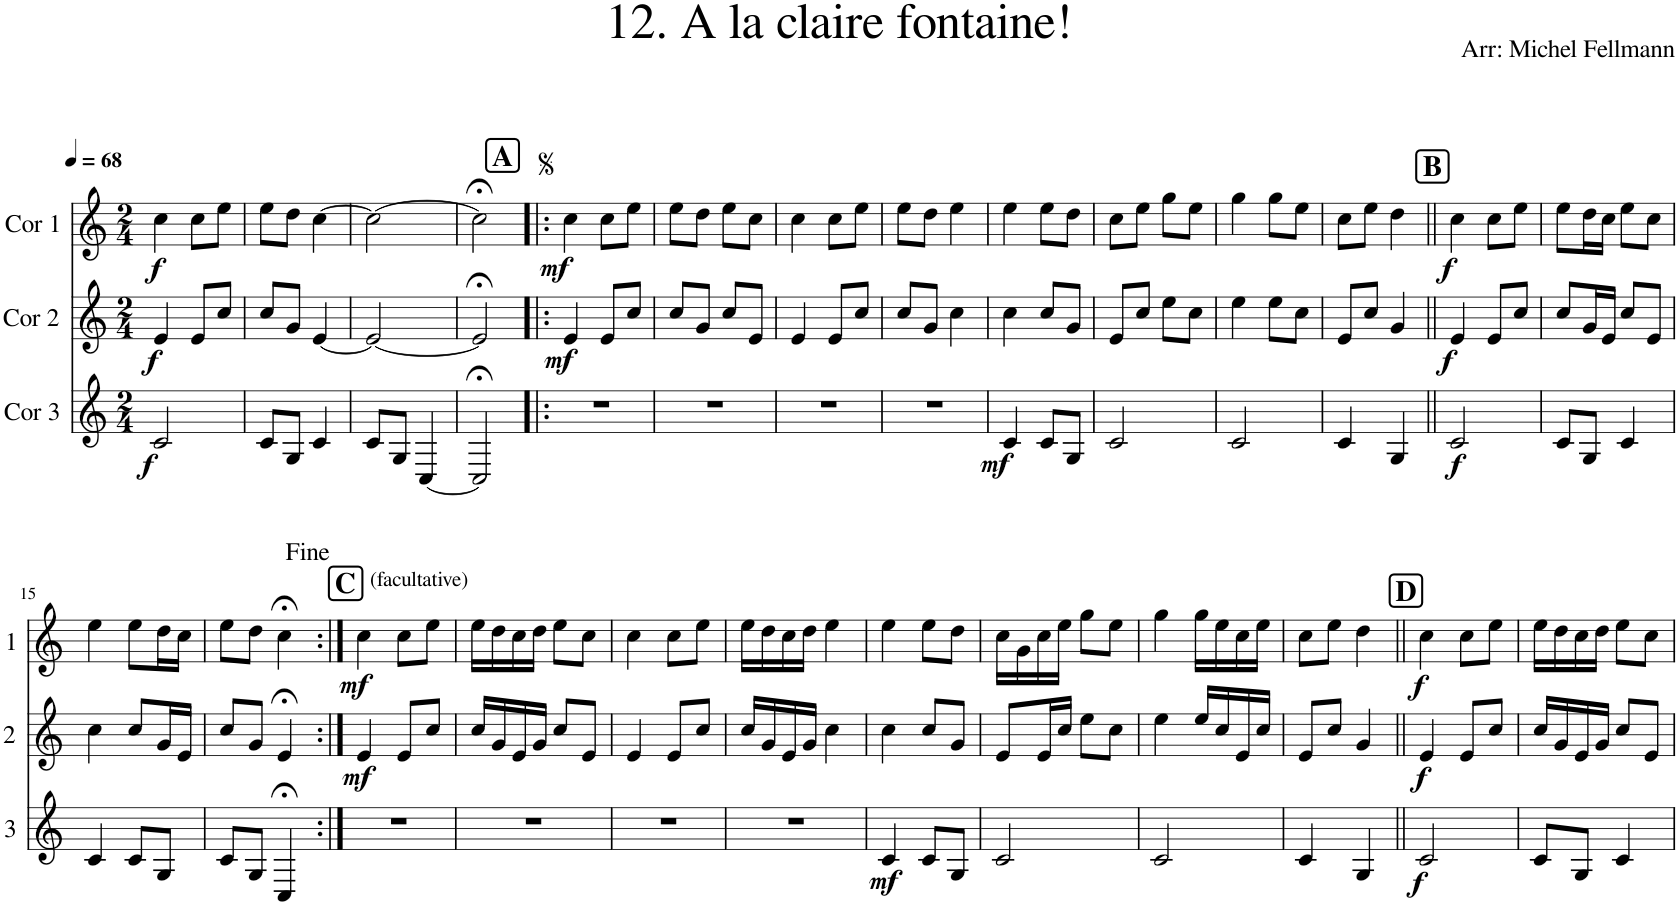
**kern	**dynam	**kern	**dynam	**kern	**dynam
*part3	*part3	*part2	*part2	*part1	*part1
*staff3	*staff3	*staff2	*staff2	*staff1	*staff1
*I"Cor 3	*	*I"Cor 2	*	*I"Cor 1	*
*clefG2	*	*clefG2	*	*clefG2	*
*Trd4c7	*	*Trd4c7	*	*Trd4c7	*
*k[]	*	*k[]	*	*k[]	*
*M2/4	*	*M2/4	*	*M2/4	*
*MM68	*	*MM68	*	*MM68	*
=1	=1	=1	=1	=1	=1
!	!LO:DY:b	!	!LO:DY:b	!	!LO:DY:b
2c/	f	4e/	f	4cc\	f
.	.	8e/L	.	8cc\L	.
.	.	8cc/J	.	8ee\J	.
=2	=2	=2	=2	=2	=2
8c/L	.	8cc/L	.	8ee\L	.
8G/J	.	8g/J	.	8dd\J	.
4c/	.	[4e/	.	[4cc\	.
=3	=3	=3	=3	=3	=3
8c/L	.	2e/_	.	2cc\_	.
8G/J	.	.	.	.	.
[4C/	.	.	.	.	.
=4	=4	=4	=4	=4	=4
2C;</]	.	2e;</]	.	2cc;<\]	.
!!LO:REH:place=s1:a:B:cj:fs=14:t=A
=5!|:	=5!|:	=5!|:	=5!|:	=5!|:	=5!|:
!	!	!	!LO:DY:b	!	!LO:DY:b
2r	.	4e/	mf	4cc\	mf
.	.	8e/L	.	8cc\L	.
.	.	8cc/J	.	8ee\J	.
=6	=6	=6	=6	=6	=6
2r	.	8cc/L	.	8ee\L	.
.	.	8g/J	.	8dd\J	.
.	.	8cc/L	.	8ee\L	.
.	.	8e/J	.	8cc\J	.
=7	=7	=7	=7	=7	=7
2r	.	4e/	.	4cc\	.
.	.	8e/L	.	8cc\L	.
.	.	8cc/J	.	8ee\J	.
=8	=8	=8	=8	=8	=8
2r	.	8cc/L	.	8ee\L	.
.	.	8g/J	.	8dd\J	.
.	.	4cc\	.	4ee\	.
=9	=9	=9	=9	=9	=9
!	!LO:DY:b	!	!	!	!
4c/	mf	4cc\	.	4ee\	.
8c/L	.	8cc/L	.	8ee\L	.
8G/J	.	8g/J	.	8dd\J	.
=10	=10	=10	=10	=10	=10
2c/	.	8e/L	.	8cc\L	.
.	.	8cc/J	.	8ee\J	.
.	.	8ee\L	.	8gg\L	.
.	.	8cc\J	.	8ee\J	.
=11	=11	=11	=11	=11	=11
2c/	.	4ee\	.	4gg\	.
.	.	8ee\L	.	8gg\L	.
.	.	8cc\J	.	8ee\J	.
=12	=12	=12	=12	=12	=12
4c/	.	8e/L	.	8cc\L	.
.	.	8cc/J	.	8ee\J	.
4G/	.	4g/	.	4dd\	.
!!LO:REH:place=s1:a:B:cj:fs=14:t=B
=13||	=13||	=13||	=13||	=13||	=13||
!	!LO:DY:b	!	!LO:DY:b	!	!LO:DY:b
2c/	f	4e/	f	4cc\	f
.	.	8e/L	.	8cc\L	.
.	.	8cc/J	.	8ee\J	.
=14	=14	=14	=14	=14	=14
8c/L	.	8cc/L	.	8ee\L	.
8G/J	.	16g/L	.	16dd\L	.
.	.	16e/JJ	.	16cc\JJ	.
4c/	.	8cc/L	.	8ee\L	.
.	.	8e/J	.	8cc\J	.
!!LO:LB:g=z
=15	=15	=15	=15	=15	=15
4c/	.	4cc\	.	4ee\	.
8c/L	.	8cc/L	.	8ee\L	.
8G/J	.	16g/L	.	16dd\L	.
.	.	16e/JJ	.	16cc\JJ	.
=16	=16	=16	=16	=16	=16
8c/L	.	8cc/L	.	8ee\L	.
8G/J	.	8g/J	.	8dd\J	.
4C;</	.	4e;</	.	4cc;<\	.
!!LO:REH:place=s1:a:B:cj:fs=14:t=C
=17:|!	=17:|!	=17:|!	=17:|!	=17:|!	=17:|!
!	!	!	!LO:DY:b	!	!LO:DY:b
2r	.	4e/	mf	4cc\	mf
!	!	!	!	!LO:TX:a:t=(facultative)	!
.	.	8e/L	.	8cc\L	.
.	.	8cc/J	.	8ee\J	.
=18	=18	=18	=18	=18	=18
2r	.	16cc/LL	.	16ee\LL	.
.	.	16g/	.	16dd\	.
.	.	16e/	.	16cc\	.
.	.	16g/JJ	.	16dd\JJ	.
.	.	8cc/L	.	8ee\L	.
.	.	8e/J	.	8cc\J	.
=19	=19	=19	=19	=19	=19
2r	.	4e/	.	4cc\	.
.	.	8e/L	.	8cc\L	.
.	.	8cc/J	.	8ee\J	.
=20	=20	=20	=20	=20	=20
2r	.	16cc/LL	.	16ee\LL	.
.	.	16g/	.	16dd\	.
.	.	16e/	.	16cc\	.
.	.	16g/JJ	.	16dd\JJ	.
.	.	4cc\	.	4ee\	.
=21	=21	=21	=21	=21	=21
!	!LO:DY:b	!	!	!	!
4c/	mf	4cc\	.	4ee\	.
8c/L	.	8cc/L	.	8ee\L	.
8G/J	.	8g/J	.	8dd\J	.
=22	=22	=22	=22	=22	=22
2c/	.	8e/L	.	16cc\LL	.
.	.	.	.	16g\	.
.	.	16e/L	.	16cc\	.
.	.	16cc/JJ	.	16ee\JJ	.
.	.	8ee\L	.	8gg\L	.
.	.	8cc\J	.	8ee\J	.
=23	=23	=23	=23	=23	=23
2c/	.	4ee\	.	4gg\	.
.	.	16ee/LL	.	16gg\LL	.
.	.	16cc/	.	16ee\	.
.	.	16e/	.	16cc\	.
.	.	16cc/JJ	.	16ee\JJ	.
=24	=24	=24	=24	=24	=24
4c/	.	8e/L	.	8cc\L	.
.	.	8cc/J	.	8ee\J	.
4G/	.	4g/	.	4dd\	.
!!LO:REH:place=s1:a:B:cj:fs=14:t=D
=25||	=25||	=25||	=25||	=25||	=25||
!	!LO:DY:b	!	!LO:DY:b	!	!LO:DY:b
2c/	f	4e/	f	4cc\	f
.	.	8e/L	.	8cc\L	.
.	.	8cc/J	.	8ee\J	.
=26	=26	=26	=26	=26	=26
8c/L	.	16cc/LL	.	16ee\LL	.
.	.	16g/	.	16dd\	.
8G/J	.	16e/	.	16cc\	.
.	.	16g/JJ	.	16dd\JJ	.
4c/	.	8cc/L	.	8ee\L	.
.	.	8e/J	.	8cc\J	.
=	=	=	=	=	=
*-	*-	*-	*-	*-	*-
